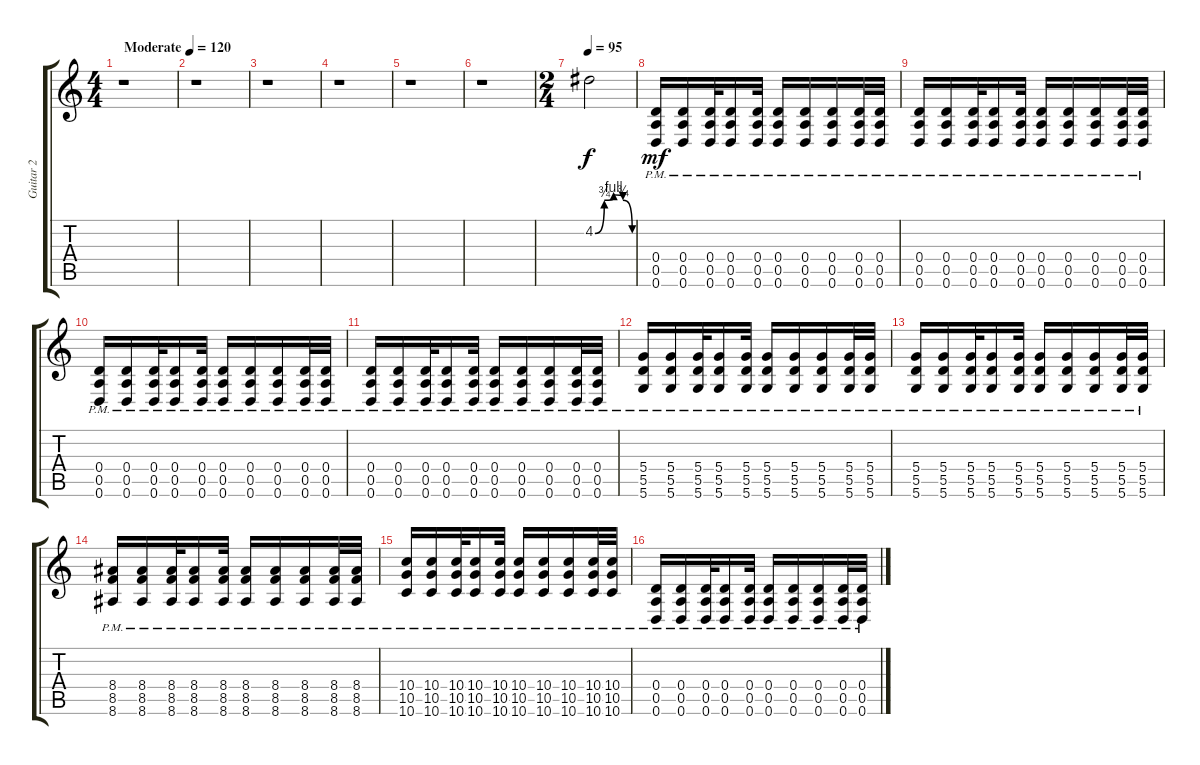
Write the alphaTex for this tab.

\track ("Guitar 2" "Guitar 2") {instrument distortionguitar}
\staff {score tabs}
\tuning (E4 B3 G3 D3 A2 D2) {hide}
\ts (4 4)
\tempo (120 "Moderate")
\clef g2
\ks c
r.1{dy f instrument distortionguitar} |
r.1 |
r.1 |
r.1 |
r.1 |
r.1 |
\ts (2 4)
\tempo 95
4.2{be (custom 0 0 15 3 30 4 45 3 60 0)}.2 |
(0.4{pm} 0.5{pm} 0.6{pm}).16{dy mf} (0.4{pm} 0.5{pm} 0.6{pm}).16 (0.4{pm} 0.5{pm} 0.6{pm}).32 (0.4{pm} 0.5{pm} 0.6{pm}).16 (0.4{pm} 0.5{pm} 0.6{pm}).32 (0.4{pm} 0.5{pm} 0.6{pm}).16 (0.4{pm} 0.5{pm} 0.6{pm}).16 (0.4{pm} 0.5{pm} 0.6{pm}).16 (0.4{pm} 0.5{pm} 0.6{pm}).32 (0.4{pm} 0.5{pm} 0.6{pm}).32 |
(0.4{pm} 0.5{pm} 0.6{pm}).16 (0.4{pm} 0.5{pm} 0.6{pm}).16 (0.4{pm} 0.5{pm} 0.6{pm}).32 (0.4{pm} 0.5{pm} 0.6{pm}).16 (0.4{pm} 0.5{pm} 0.6{pm}).32 (0.4{pm} 0.5{pm} 0.6{pm}).16 (0.4{pm} 0.5{pm} 0.6{pm}).16 (0.4{pm} 0.5{pm} 0.6{pm}).16 (0.4{pm} 0.5{pm} 0.6{pm}).32 (0.4{pm} 0.5{pm} 0.6{pm}).32 |
(0.4{pm} 0.5{pm} 0.6{pm}).16 (0.4{pm} 0.5{pm} 0.6{pm}).16 (0.4{pm} 0.5{pm} 0.6{pm}).32 (0.4{pm} 0.5{pm} 0.6{pm}).16 (0.4{pm} 0.5{pm} 0.6{pm}).32 (0.4{pm} 0.5{pm} 0.6{pm}).16 (0.4{pm} 0.5{pm} 0.6{pm}).16 (0.4{pm} 0.5{pm} 0.6{pm}).16 (0.4{pm} 0.5{pm} 0.6{pm}).32 (0.4{pm} 0.5{pm} 0.6{pm}).32 |
(0.4{pm} 0.5{pm} 0.6{pm}).16 (0.4{pm} 0.5{pm} 0.6{pm}).16 (0.4{pm} 0.5{pm} 0.6{pm}).32 (0.4{pm} 0.5{pm} 0.6{pm}).16 (0.4{pm} 0.5{pm} 0.6{pm}).32 (0.4{pm} 0.5{pm} 0.6{pm}).16 (0.4{pm} 0.5{pm} 0.6{pm}).16 (0.4{pm} 0.5{pm} 0.6{pm}).16 (0.4{pm} 0.5{pm} 0.6{pm}).32 (0.4{pm} 0.5{pm} 0.6{pm}).32 |
(5.4{pm} 5.5{pm} 5.6{pm}).16 (5.4{pm} 5.5{pm} 5.6{pm}).16 (5.4{pm} 5.5{pm} 5.6{pm}).32 (5.4{pm} 5.5{pm} 5.6{pm}).16 (5.4{pm} 5.5{pm} 5.6{pm}).32 (5.4{pm} 5.5{pm} 5.6{pm}).16 (5.4{pm} 5.5{pm} 5.6{pm}).16 (5.4{pm} 5.5{pm} 5.6{pm}).16 (5.4{pm} 5.5{pm} 5.6{pm}).32 (5.4{pm} 5.5{pm} 5.6{pm}).32 |
(5.4{pm} 5.5{pm} 5.6{pm}).16 (5.4{pm} 5.5{pm} 5.6{pm}).16 (5.4{pm} 5.5{pm} 5.6{pm}).32 (5.4{pm} 5.5{pm} 5.6{pm}).16 (5.4{pm} 5.5{pm} 5.6{pm}).32 (5.4{pm} 5.5{pm} 5.6{pm}).16 (5.4{pm} 5.5{pm} 5.6{pm}).16 (5.4{pm} 5.5{pm} 5.6{pm}).16 (5.4{pm} 5.5{pm} 5.6{pm}).32 (5.4{pm} 5.5{pm} 5.6{pm}).32 |
(8.4{pm} 8.5{pm} 8.6{pm}).16 (8.4{pm} 8.5{pm} 8.6{pm}).16 (8.4{pm} 8.5{pm} 8.6{pm}).32 (8.4{pm} 8.5{pm} 8.6{pm}).16 (8.4{pm} 8.5{pm} 8.6{pm}).32 (8.4{pm} 8.5{pm} 8.6{pm}).16 (8.4{pm} 8.5{pm} 8.6{pm}).16 (8.4{pm} 8.5{pm} 8.6{pm}).16 (8.4{pm} 8.5{pm} 8.6{pm}).32 (8.4{pm} 8.5{pm} 8.6{pm}).32 |
(10.4{pm} 10.5{pm} 10.6{pm}).16 (10.4{pm} 10.5{pm} 10.6{pm}).16 (10.4{pm} 10.5{pm} 10.6{pm}).32 (10.4{pm} 10.5{pm} 10.6{pm}).16 (10.4{pm} 10.5{pm} 10.6{pm}).32 (10.4{pm} 10.5{pm} 10.6{pm}).16 (10.4{pm} 10.5{pm} 10.6{pm}).16 (10.4{pm} 10.5{pm} 10.6{pm}).16 (10.4{pm} 10.5{pm} 10.6{pm}).32 (10.4{pm} 10.5{pm} 10.6{pm}).32 |
(0.4{pm} 0.5{pm} 0.6{pm}).16 (0.4{pm} 0.5{pm} 0.6{pm}).16 (0.4{pm} 0.5{pm} 0.6{pm}).32 (0.4{pm} 0.5{pm} 0.6{pm}).16 (0.4{pm} 0.5{pm} 0.6{pm}).32 (0.4{pm} 0.5{pm} 0.6{pm}).16 (0.4{pm} 0.5{pm} 0.6{pm}).16 (0.4{pm} 0.5{pm} 0.6{pm}).16 (0.4{pm} 0.5{pm} 0.6{pm}).32 (0.4{pm} 0.5{pm} 0.6{pm}).32
